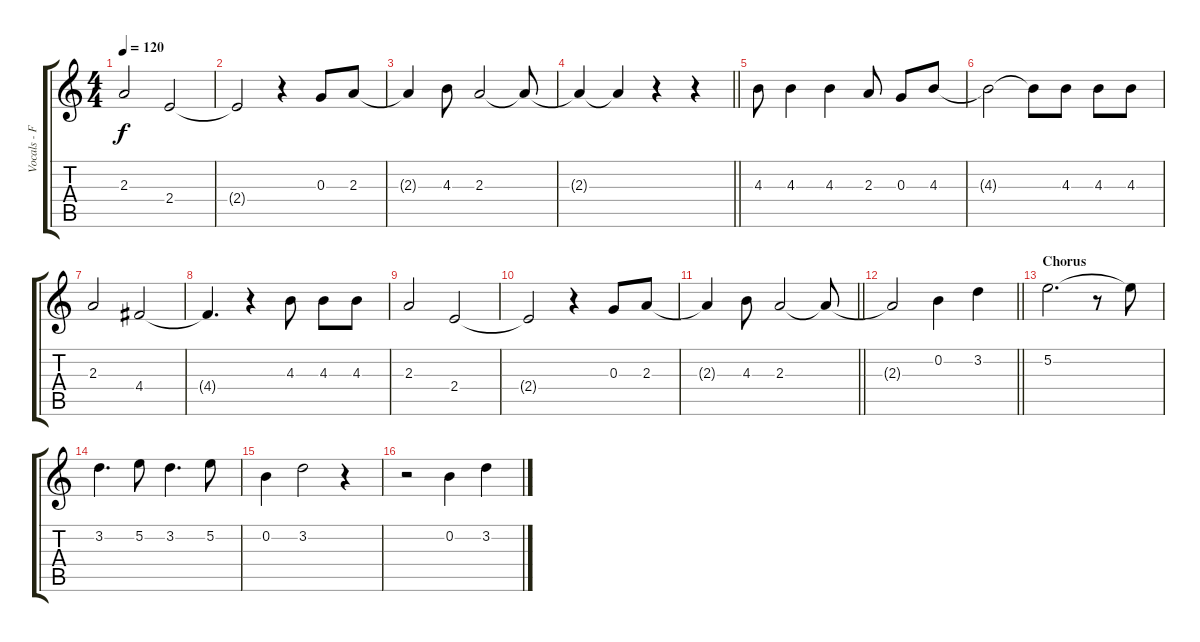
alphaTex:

\track ("Vocals - FRED" "Vocals - F") {instrument acousticguitarnylon}
\staff {score tabs}
\tuning (E4 B3 G3 D3 A2 E2) {hide}
\ts (4 4)
\tempo 120
\clef g2
\ks c
2.3.2{dy f} 2.4.2 |
2.4{t}.2 r.4 0.3.8 2.3.8 |
2.3{t}.4 4.3.8 2.3.2 2.3{t}.8 |
\barLineRight lightlight
2.3{t}.4 2.3{t}.4 r.4 r.4 |
4.3.8 4.3.4 4.3.4 2.3.8 0.3.8 4.3.8 |
4.3{t}.2 4.3{t}.8 4.3.8 4.3.8 4.3.8 |
2.3.2 4.4.2 |
4.4{t}.4{d} r.4 4.3.8 4.3.8 4.3.8 |
2.3.2 2.4.2 |
2.4{t}.2 r.4 0.3.8 2.3.8 |
\barLineRight lightlight
2.3{t}.4 4.3.8 2.3.2 2.3{t}.8 |
\barLineRight lightlight
2.3{t}.2 0.2.4 3.2.4 |
\section ("" "Chorus")
5.2.2{d} r.8 5.2{t}.8 |
3.2.4{d} 5.2.8 3.2.4{d} 5.2.8 |
0.2.4 3.2.2 r.4 |
r.2 0.2.4 3.2.4
